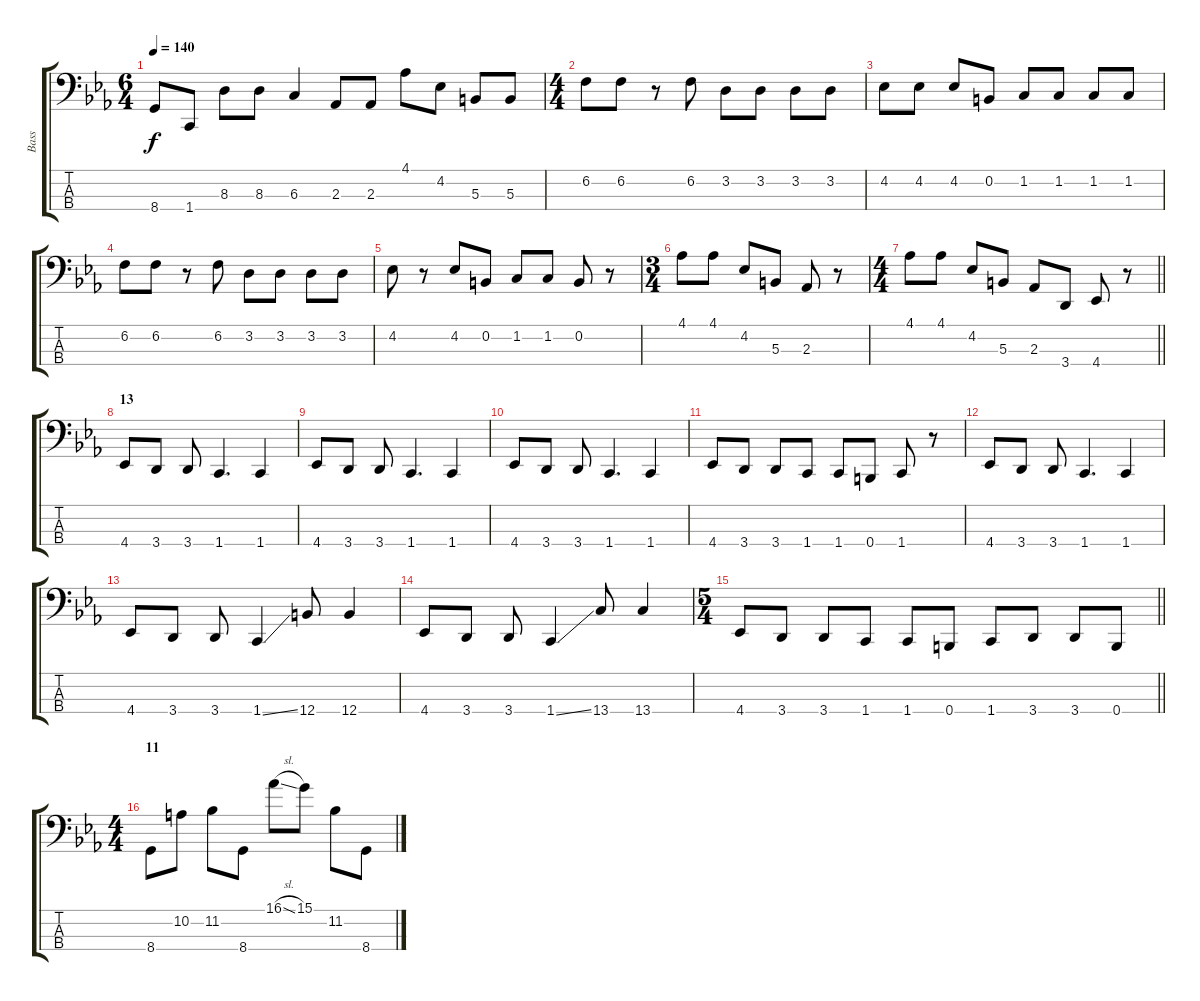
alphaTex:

\track ("Bass" "Bass") {instrument electricbassfinger}
\staff {score tabs}
\tuning (E2 B1 Gb1 B0) {hide}
\ts (6 4)
\tempo 140
\clef f4
\ks cminor
8.4{t}.8{dy f} 1.4.8 8.3.8 8.3.8 6.3.4 2.3.8 2.3.8 4.1.8 4.2.8 5.3.8 5.3.8 |
\ts (4 4)
6.2.8 6.2.8 r.8 6.2.8 3.2.8 3.2.8 3.2.8 3.2.8 |
4.2.8 4.2.8 4.2.8 0.2.8 1.2.8 1.2.8 1.2.8 1.2.8 |
6.2.8 6.2.8 r.8 6.2.8 3.2.8 3.2.8 3.2.8 3.2.8 |
4.2.8 r.8 4.2.8 0.2.8 1.2.8 1.2.8 0.2.8 r.8 |
\ts (3 4)
4.1.8 4.1.8 4.2.8 5.3.8 2.3.8 r.8 |
\ts (4 4)
\barLineRight lightlight
4.1.8 4.1.8 4.2.8 5.3.8 2.3.8 3.4.8 4.4.8 r.8 |
\section ("" "13")
4.4.8 3.4.8 3.4.8 1.4.4{d} 1.4.4 |
4.4.8 3.4.8 3.4.8 1.4.4{d} 1.4.4 |
4.4.8 3.4.8 3.4.8 1.4.4{d} 1.4.4 |
4.4.8 3.4.8 3.4.8 1.4.8 1.4.8 0.4.8 1.4.8 r.8 |
4.4.8 3.4.8 3.4.8 1.4.4{d} 1.4.4 |
4.4.8 3.4.8 3.4.8 1.4{ss}.4 12.4.8 12.4.4 |
4.4.8 3.4.8 3.4.8 1.4{ss}.4 13.4.8 13.4.4 |
\ts (5 4)
\barLineRight lightlight
4.4.8 3.4.8 3.4.8 1.4.8 1.4.8 0.4.8 1.4.8 3.4.8 3.4.8 0.4.8 |
\ts (4 4)
\section ("" "11")
8.4.8 10.2.8 11.2.8 8.4.8 16.1{sl}.8 15.1.8 11.2.8 8.4.8
